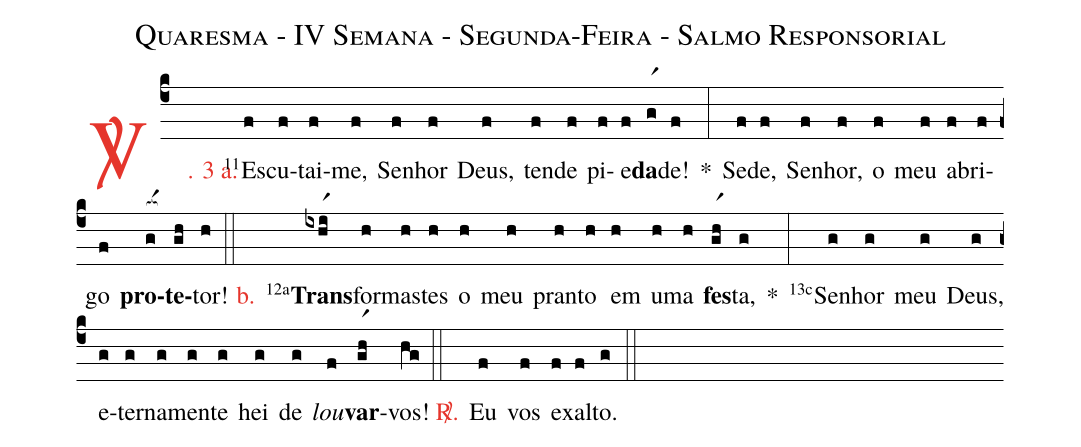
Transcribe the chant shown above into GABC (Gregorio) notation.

name: Quaresma - IV Semana - Segunda-Feira - Salmo Responsorial;
%%
(c4)

<c><sp>V/</sp>. 3 a.</c>() <v>\VSup{11}</v>Es(f)cu(f)tai-(f)me,(f) Se(f)nhor(f) Deus,(f) ten(f)de(f) pi(f)e(f)<b>da</b>(gr1)de!(f) *(:)
Se(f)de,(f) Se(f)nhor,(f) o(f) meu(f) a(f)bri(f)go(f) <b>pro</b>(g[ocba:1{])<b>te</b>(gh[ocba:0}])tor!(h)

(::)

<nlba><c>b.</c>() <v>\VSup{12a}</v><b>Trans</b></nlba>(ixhr1i)for(h)mas(h)tes(h) o(h) meu(h) pran(h)to(h) em(h) u(h)ma(h) <b>fes</b>(gr1h)ta,(g) *(:)
<v>\VSup{13c}</v>Se(g)nhor(g) meu(g) Deus,(g) e(g)ter(g)na(g)men(g)te(g) hei(g) de(g) <i>lou</i>(f)<b>var</b>-(gr1h)vos!(hg)

(::)

<nlba><c><sp>R/</sp>.</c>() Eu</nlba>(f) vos(f) e(f)xal(f)to.(g)

(::)
